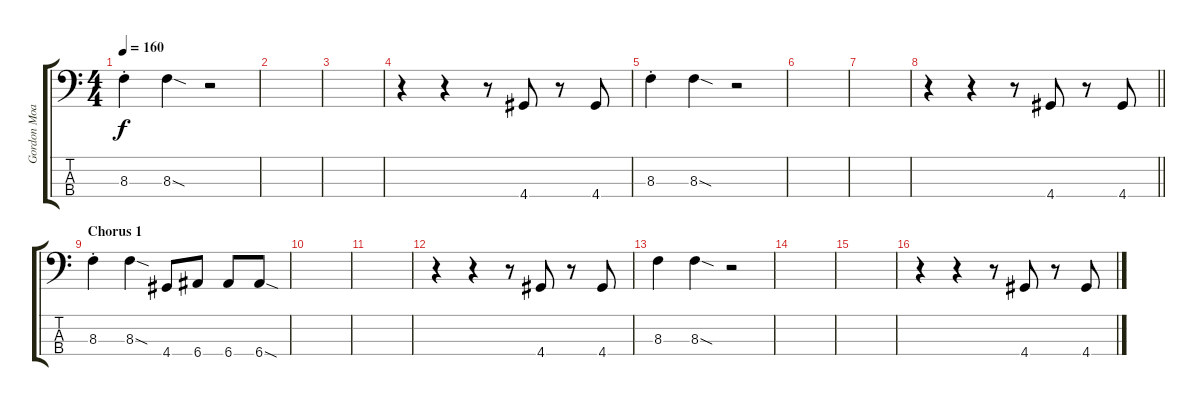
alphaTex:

\track ("Gordon Moakes" "Gordon Moa") {instrument electricbassfinger}
\staff {score tabs}
\tuning (G2 D2 A1 E1) {hide}
\ts (4 4)
\tempo 160
\clef f4
\ks c
8.3{st}.4{dy f} 8.3{sod}.4 r.2 |
|
|
r.4 r.4 r.8 4.4.8 r.8 4.4.8 |
8.3{st}.4 8.3{sod}.4 r.2 |
|
|
\barLineRight lightlight
r.4 r.4 r.8 4.4.8 r.8 4.4.8 |
\section ("" "Chorus 1")
8.3{st}.4 8.3{sod}.4 4.4.8 6.4.8 6.4.8 6.4{sod}.8 |
|
|
r.4 r.4 r.8 4.4.8 r.8 4.4.8 |
8.3.4 8.3{sod}.4 r.2 |
|
|
r.4 r.4 r.8 4.4.8 r.8 4.4.8
